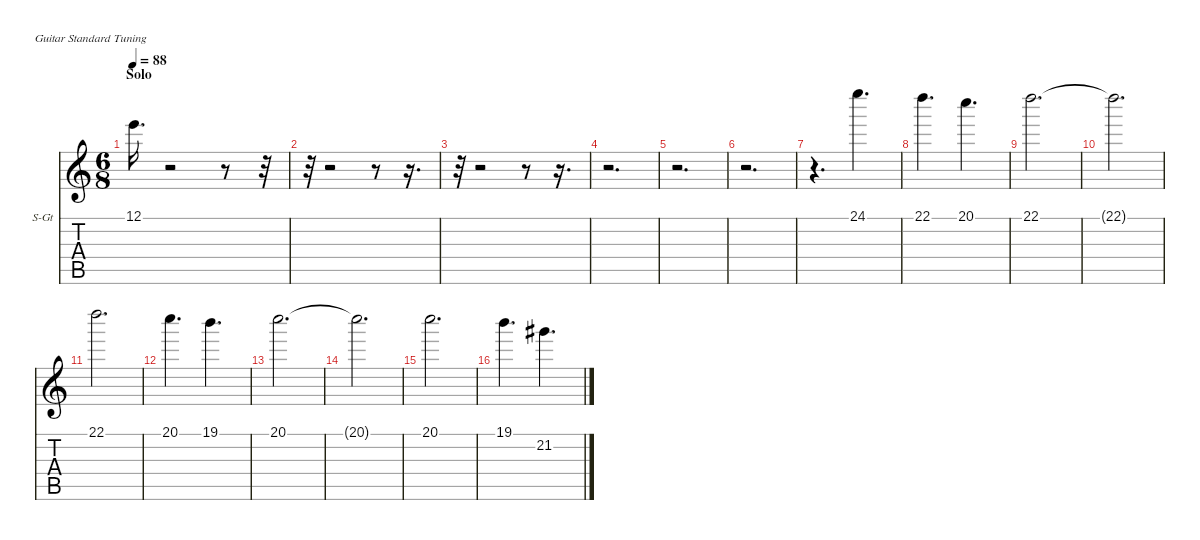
\hideDynamics
\bracketExtendMode nobrackets
\firstSystemTrackNameOrientation horizontal
\otherSystemsTrackNameOrientation horizontal
\track ("StringPad           " "S-Gt") {instrument stringensemble1}
\staff {score tabs}
\tuning (E4 B3 G3 D3 A2 E2)
\displaytranspose 12
\ts (6 8)
\section ("" "Solo")
\tempo 88
\clef g2
\ks c
12.1.16{d dy mf} r.2 r.8 r.32 |
r.32 r.2 r.8 r.16{d} |
r.32 r.2 r.8 r.16{d} |
r.2{d} |
r.2{d} |
r.2{d} |
r.4{d} 24.1.4{d} |
22.1.4{d} 20.1.4{d} |
22.1.2{d} |
22.1{t}.2{d dy f} |
22.1.2{d dy mf} |
20.1.4{d} 19.1.4{d} |
20.1.2{d} |
20.1{t}.2{d dy f} |
20.1.2{d dy mf} |
19.1.4{d} 21.2{acc #}.4{d}
